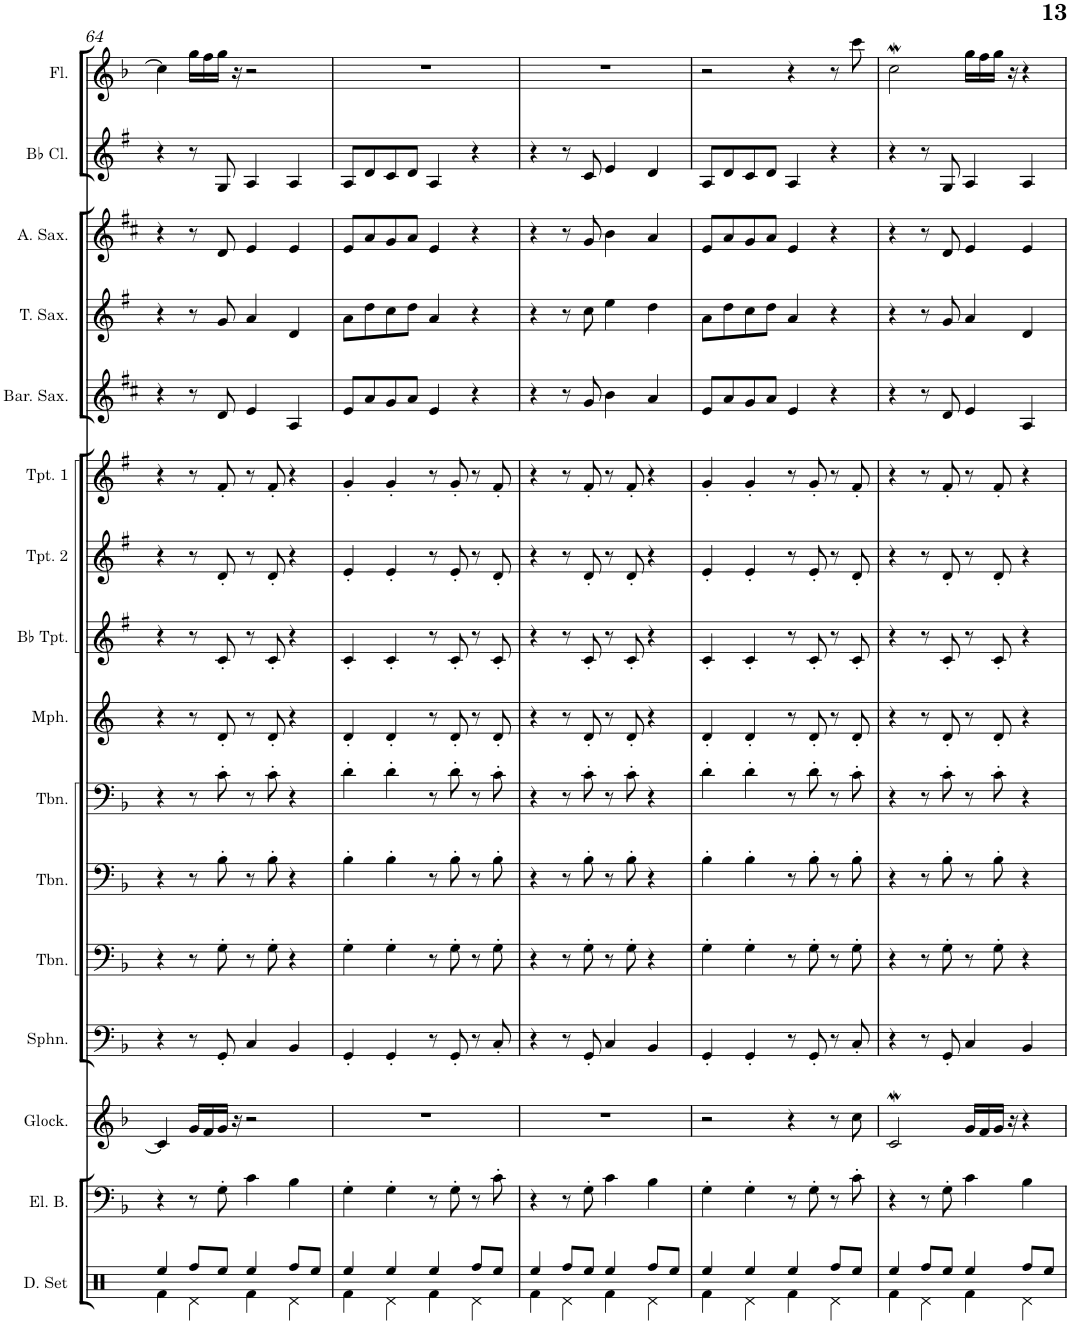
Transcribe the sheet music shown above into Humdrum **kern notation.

**kern	**kern	**kern	**kern	**kern	**kern	**kern	**kern	**kern	**kern	**kern	**kern	**kern	**kern	**kern	**kern
*part16	*part15	*part14	*part13	*part12	*part11	*part10	*part9	*part8	*part7	*part6	*part5	*part4	*part3	*part2	*part1
*staff16	*staff15	*staff14	*staff13	*staff12	*staff11	*staff10	*staff9	*staff8	*staff7	*staff6	*staff5	*staff4	*staff3	*staff2	*staff1
*I"Drumset	*I"Electric Bass	*I"Glockenspiel	*I"Sousaphone	*I"Trombone	*I"Trombone	*I"Trombone	*I"Mellophone	*I"Bb Trumpet	*I"Trumpet 2	*I"Trumpet 1	*I"Baritone Sax	*I"Tenor Sax	*I"Alto Sax	*I"Bb Clarinet	*I"Flute
*I'D. Set	*I'El. B.	*I'Glock.	*I'Sphn.	*I'Tbn.	*I'Tbn.	*I'Tbn.	*I'Mph.	*I'Bb Tpt.	*I'Tpt. 2	*I'Tpt. 1	*I'Bar. Sax.	*I'T. Sax.	*I'A. Sax.	*I'Bb Cl.	*I'Fl.
!!LO:PB:g=z
*clefX	*clefF4	*clefG2	*clefF4	*clefF4	*clefF4	*clefF4	*clefG2	*clefG2	*clefG2	*clefG2	*clefG2	*clefG2	*clefG2	*clefG2	*clefG2
*	*Trd7c12	*Trd-14c-24	*	*	*	*	*Trd4c7	*Trd1c2	*Trd1c2	*Trd1c2	*Trd12c21	*Trd8c14	*Trd5c9	*Trd1c2	*
*k[]	*k[b-]	*k[b-]	*k[b-]	*k[b-]	*k[b-]	*k[b-]	*k[]	*k[f#]	*k[f#]	*k[f#]	*k[f#c#]	*k[f#]	*k[f#c#]	*k[f#]	*k[b-]
*M4/4	*M4/4	*M4/4	*M4/4	*M4/4	*M4/4	*M4/4	*M4/4	*M4/4	*M4/4	*M4/4	*M4/4	*M4/4	*M4/4	*M4/4	*M4/4
=64	=64	=64	=64	=64	=64	=64	=64	=64	=64	=64	=64	=64	=64	=64	=64
*^	*	*	*	*	*	*	*	*	*	*	*	*	*	*	*
4Ree/	4Rf\	4r	4c/]	4r	4r	4r	4r	4r	4r	4r	4r	4r	4r	4r	4r	4cc\]
8Rff/L	4Rd\	8r	16g/LL	8r	8r	8r	8r	8r	8r	8r	8r	8r	8r	8r	8r	16gg\LL
.	.	.	16f/	.	.	.	.	.	.	.	.	.	.	.	.	16ff\
8Ree/J	.	8G'\	16g/JJ	8GG'/	8G'\	8B-'\	8c'\	8d'/	8c'/	8d'/	8f#'/	8d/	8g/	8d/	8G/	16gg\JJ
.	.	.	16r	.	.	.	.	.	.	.	.	.	.	.	.	16r
4Ree/	4Rf\	4c\	2r	4C/	8r	8r	8r	8r	8r	8r	8r	4e/	4a/	4e/	4A/	2r
.	.	.	.	.	8G'\	8B-'\	8c'\	8d'/	8c'/	8d'/	8f#'/	.	.	.	.	.
8Rff/L	4Rd\	4B-\	.	4BB-/	4r	4r	4r	4r	4r	4r	4r	4A/	4d/	4e/	4A/	.
8Ree/J	.	.	.	.	.	.	.	.	.	.	.	.	.	.	.	.
=65	=65	=65	=65	=65	=65	=65	=65	=65	=65	=65	=65	=65	=65	=65	=65	=65
4Ree/	4Rf\	4G'\	1r	4GG'/	4G'\	4B-'\	4d'\	4d'/	4c'/	4e'/	4g'/	8e/L	8a\L	8e/L	8A/L	1r
.	.	.	.	.	.	.	.	.	.	.	.	8a/	8dd\	8a/	8d/	.
4Ree/	4Rd\	4G'\	.	4GG'/	4G'\	4B-'\	4d'\	4d'/	4c'/	4e'/	4g'/	8g/	8cc\	8g/	8c/	.
.	.	.	.	.	.	.	.	.	.	.	.	8a/J	8dd\J	8a/J	8d/J	.
4Ree/	4Rf\	8r	.	8r	8r	8r	8r	8r	8r	8r	8r	4e/	4a/	4e/	4A/	.
.	.	8G'\	.	8GG'/	8G'\	8B-'\	8d'\	8d'/	8c'/	8e'/	8g'/	.	.	.	.	.
8Rff/L	4Rd\	8r	.	8r	8r	8r	8r	8r	8r	8r	8r	4r	4r	4r	4r	.
8Ree/J	.	8c'\	.	8C'/	8G'\	8B-'\	8c'\	8d'/	8c'/	8d'/	8f#'/	.	.	.	.	.
=66	=66	=66	=66	=66	=66	=66	=66	=66	=66	=66	=66	=66	=66	=66	=66	=66
4Ree/	4Rf\	4r	1r	4r	4r	4r	4r	4r	4r	4r	4r	4r	4r	4r	4r	1r
8Rff/L	4Rd\	8r	.	8r	8r	8r	8r	8r	8r	8r	8r	8r	8r	8r	8r	.
8Ree/J	.	8G'\	.	8GG'/	8G'\	8B-'\	8c'\	8d'/	8c'/	8d'/	8f#'/	8g/	8cc\	8g/	8c/	.
4Ree/	4Rf\	4c\	.	4C/	8r	8r	8r	8r	8r	8r	8r	4b\	4ee\	4b\	4e/	.
.	.	.	.	.	8G'\	8B-'\	8c'\	8d'/	8c'/	8d'/	8f#'/	.	.	.	.	.
8Rff/L	4Rd\	4B-\	.	4BB-/	4r	4r	4r	4r	4r	4r	4r	4a/	4dd\	4a/	4d/	.
8Ree/J	.	.	.	.	.	.	.	.	.	.	.	.	.	.	.	.
=67	=67	=67	=67	=67	=67	=67	=67	=67	=67	=67	=67	=67	=67	=67	=67	=67
4Ree/	4Rf\	4G'\	2r	4GG'/	4G'\	4B-'\	4d'\	4d'/	4c'/	4e'/	4g'/	8e/L	8a\L	8e/L	8A/L	2r
.	.	.	.	.	.	.	.	.	.	.	.	8a/	8dd\	8a/	8d/	.
4Ree/	4Rd\	4G'\	.	4GG'/	4G'\	4B-'\	4d'\	4d'/	4c'/	4e'/	4g'/	8g/	8cc\	8g/	8c/	.
.	.	.	.	.	.	.	.	.	.	.	.	8a/J	8dd\J	8a/J	8d/J	.
4Ree/	4Rf\	8r	4r	8r	8r	8r	8r	8r	8r	8r	8r	4e/	4a/	4e/	4A/	4r
.	.	8G'\	.	8GG'/	8G'\	8B-'\	8d'\	8d'/	8c'/	8e'/	8g'/	.	.	.	.	.
8Rff/L	4Rd\	8r	8r	8r	8r	8r	8r	8r	8r	8r	8r	4r	4r	4r	4r	8r
8Ree/J	.	8c'\	8cc\	8C'/	8G'\	8B-'\	8c'\	8d'/	8c'/	8d'/	8f#'/	.	.	.	.	8ccc\
=68	=68	=68	=68	=68	=68	=68	=68	=68	=68	=68	=68	=68	=68	=68	=68	=68
4Ree/	4Rf\	4r	2cW/	4r	4r	4r	4r	4r	4r	4r	4r	4r	4r	4r	4r	2ccW\
8Rff/L	4Rd\	8r	.	8r	8r	8r	8r	8r	8r	8r	8r	8r	8r	8r	8r	.
8Ree/J	.	8G'\	.	8GG'/	8G'\	8B-'\	8c'\	8d'/	8c'/	8d'/	8f#'/	8d/	8g/	8d/	8G/	.
4Ree/	4Rf\	4c\	16g/LL	4C/	8r	8r	8r	8r	8r	8r	8r	4e/	4a/	4e/	4A/	16gg\LL
.	.	.	16f/	.	.	.	.	.	.	.	.	.	.	.	.	16ff\
.	.	.	16g/JJ	.	8G'\	8B-'\	8c'\	8d'/	8c'/	8d'/	8f#'/	.	.	.	.	16gg\JJ
.	.	.	16r	.	.	.	.	.	.	.	.	.	.	.	.	16r
8Rff/L	4Rd\	4B-\	4r	4BB-/	4r	4r	4r	4r	4r	4r	4r	4A/	4d/	4e/	4A/	4r
8Ree/J	.	.	.	.	.	.	.	.	.	.	.	.	.	.	.	.
*v	*v	*	*	*	*	*	*	*	*	*	*	*	*	*	*	*
=	=	=	=	=	=	=	=	=	=	=	=	=	=	=	=
*-	*-	*-	*-	*-	*-	*-	*-	*-	*-	*-	*-	*-	*-	*-	*-
